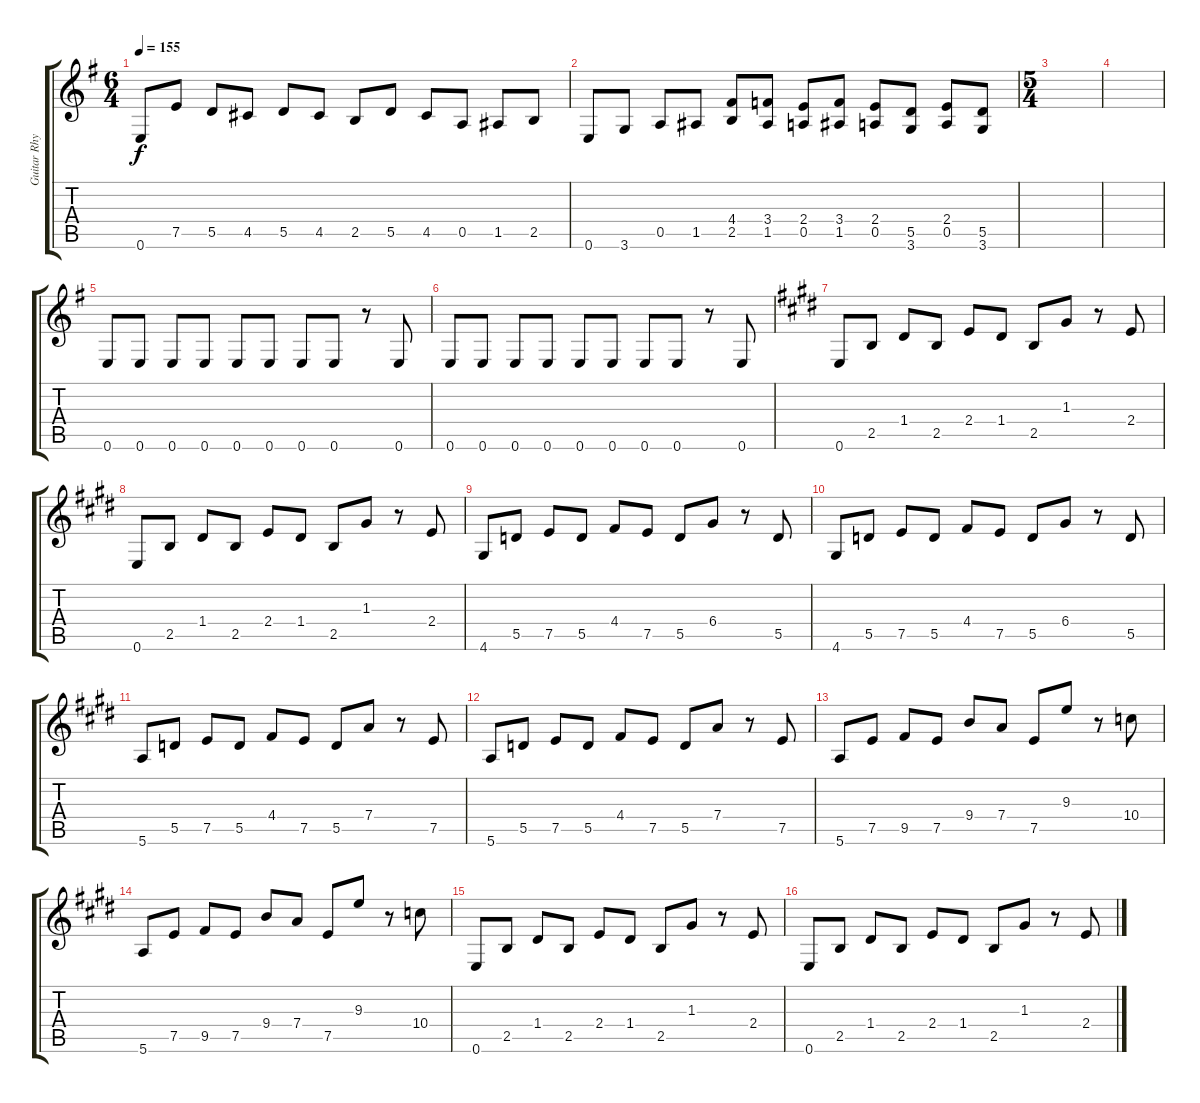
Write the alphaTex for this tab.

\track ("Guitar Rhythm" "Guitar Rhy") {instrument distortionguitar}
\staff {score tabs}
\tuning (E4 B3 G3 D3 A2 E2) {hide}
\ts (6 4)
\tempo 155
\clef g2
\ks g
0.6.8{dy f} 7.5.8 5.5.8 4.5.8 5.5.8 4.5.8 2.5.8 5.5.8 4.5.8 0.5.8 1.5.8 2.5.8 |
0.6.8 3.6.8 0.5.8 1.5.8 (4.4 2.5).8 (3.4 1.5).8 (2.4 0.5).8 (3.4 1.5).8 (2.4 0.5).8 (5.5 3.6).8 (2.4 0.5).8 (5.5 3.6).8 |
\ts (5 4)
|
|
0.6.8 0.6.8 0.6.8 0.6.8 0.6.8 0.6.8 0.6.8 0.6.8 r.8 0.6.8 |
0.6.8 0.6.8 0.6.8 0.6.8 0.6.8 0.6.8 0.6.8 0.6.8 r.8 0.6.8 |
\ks e
0.6.8 2.5.8 1.4.8 2.5.8 2.4.8 1.4.8 2.5.8 1.3.8 r.8 2.4.8 |
0.6.8 2.5.8 1.4.8 2.5.8 2.4.8 1.4.8 2.5.8 1.3.8 r.8 2.4.8 |
4.6.8 5.5.8 7.5.8 5.5.8 4.4.8 7.5.8 5.5.8 6.4.8 r.8 5.5.8 |
4.6.8 5.5.8 7.5.8 5.5.8 4.4.8 7.5.8 5.5.8 6.4.8 r.8 5.5.8 |
5.6.8 5.5.8 7.5.8 5.5.8 4.4.8 7.5.8 5.5.8 7.4.8 r.8 7.5.8 |
5.6.8 5.5.8 7.5.8 5.5.8 4.4.8 7.5.8 5.5.8 7.4.8 r.8 7.5.8 |
5.6.8 7.5.8 9.5.8 7.5.8 9.4.8 7.4.8 7.5.8 9.3.8 r.8 10.4.8 |
5.6.8 7.5.8 9.5.8 7.5.8 9.4.8 7.4.8 7.5.8 9.3.8 r.8 10.4.8 |
0.6.8 2.5.8 1.4.8 2.5.8 2.4.8 1.4.8 2.5.8 1.3.8 r.8 2.4.8 |
0.6.8 2.5.8 1.4.8 2.5.8 2.4.8 1.4.8 2.5.8 1.3.8 r.8 2.4.8
